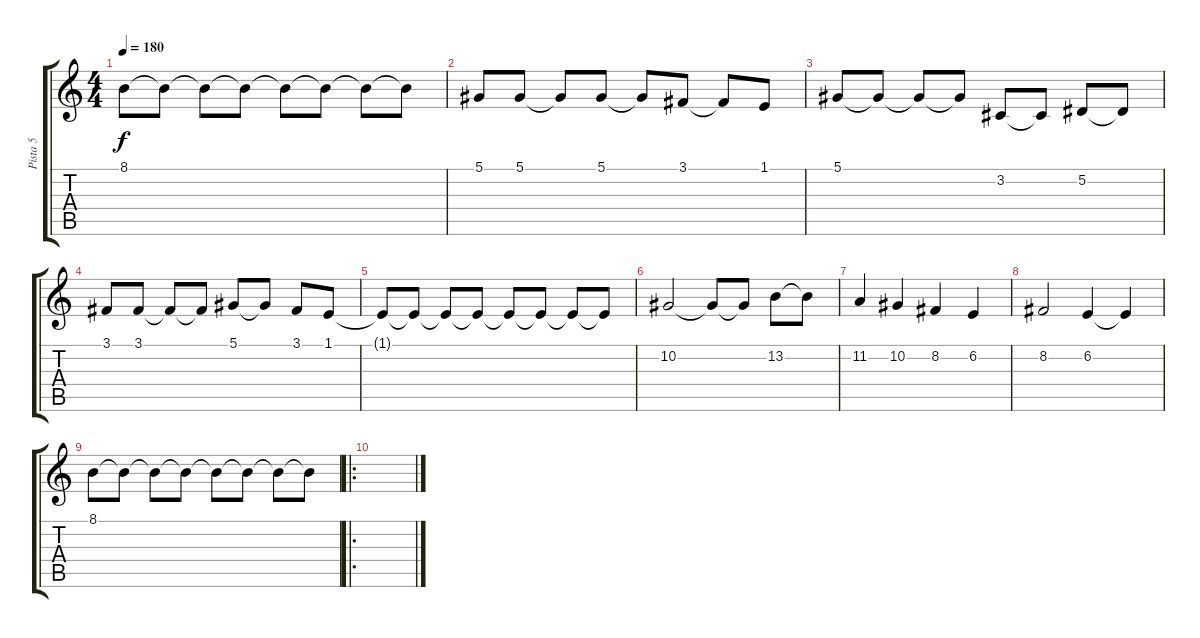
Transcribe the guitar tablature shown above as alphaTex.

\track ("Pista 5" "Pista 5") {instrument violin}
\staff {score tabs}
\tuning (Eb4 Bb3 Gb3 Db3 Ab2 Eb2) {hide}
\ts (4 4)
\tempo 180
\clef g2
\ks c
8.1.8{dy f} 8.1{t}.8 8.1{t}.8 8.1{t}.8 8.1{t}.8 8.1{t}.8 8.1{t}.8 8.1{t}.8 |
5.1.8 5.1.8 5.1{t}.8 5.1.8 5.1{t}.8 3.1.8 3.1{t}.8 1.1.8 |
5.1.8 5.1{t}.8 5.1{t}.8 5.1{t}.8 3.2.8 3.2{t}.8 5.2.8 5.2{t}.8 |
3.1.8 3.1.8 3.1{t}.8 3.1{t}.8 5.1.8 5.1{t}.8 3.1.8 1.1.8 |
1.1{t}.8 1.1{t}.8 1.1{t}.8 1.1{t}.8 1.1{t}.8 1.1{t}.8 1.1{t}.8 1.1{t}.8 |
10.2.2 10.2{t}.8 10.2{t}.8 13.2.8 13.2{t}.8 |
11.2.4 10.2.4 8.2.4 6.2.4 |
8.2.2 6.2.4 6.2{t}.4 |
8.1.8 8.1{t}.8 8.1{t}.8 8.1{t}.8 8.1{t}.8 8.1{t}.8 8.1{t}.8 8.1{t}.8 |
\ro
